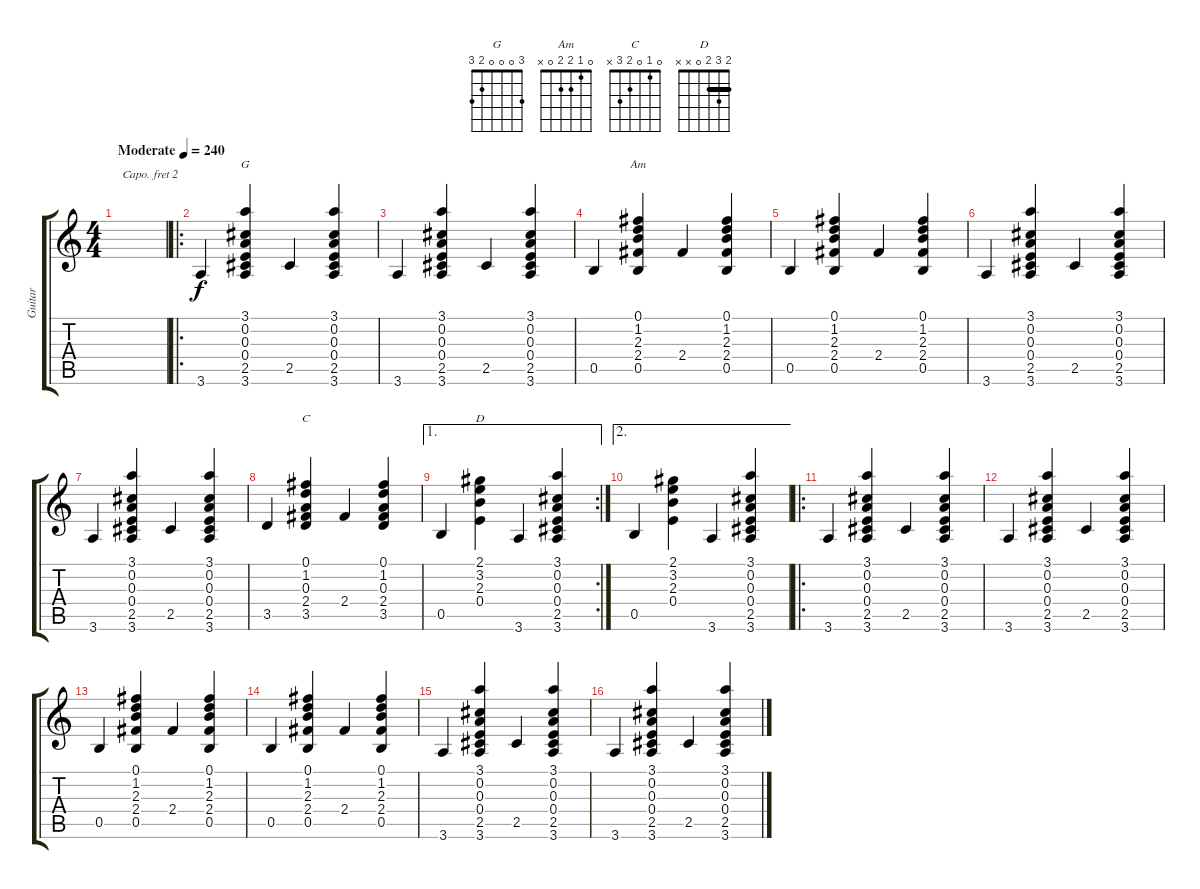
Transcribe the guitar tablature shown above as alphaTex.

\track ("Guitar" "Guitar") {instrument acousticguitarsteel}
\staff {score tabs}
\capo 2
\tuning (E4 B3 G3 D3 A2 E2) {hide}
\chord ("G" 3 0 0 0 2 3)
\chord ("Am" 0 1 2 2 0 x)
\chord ("C" 0 1 0 2 3 x)
\chord ("D" 2 3 2 0 x x) {barre 2}
\ts (4 4)
\tempo (240 "Moderate")
\clef g2
\ks c
|
\ro
3.6.4 (3.1 0.2 0.3 0.4 2.5 3.6).4{ch "G"} 2.5.4 (3.1 0.2 0.3 0.4 2.5 3.6).4 |
3.6.4 (3.1 0.2 0.3 0.4 2.5 3.6).4 2.5.4 (3.1 0.2 0.3 0.4 2.5 3.6).4 |
0.5.4 (0.1 1.2 2.3 2.4 0.5).4{ch "Am"} 2.4.4 (0.1 1.2 2.3 2.4 0.5).4 |
0.5.4 (0.1 1.2 2.3 2.4 0.5).4 2.4.4 (0.1 1.2 2.3 2.4 0.5).4 |
3.6.4 (3.1 0.2 0.3 0.4 2.5 3.6).4 2.5.4 (3.1 0.2 0.3 0.4 2.5 3.6).4 |
3.6.4 (3.1 0.2 0.3 0.4 2.5 3.6).4 2.5.4 (3.1 0.2 0.3 0.4 2.5 3.6).4 |
3.5.4 (0.1 1.2 0.3 2.4 3.5).4{ch "C"} 2.4.4 (0.1 1.2 0.3 2.4 3.5).4 |
\ae 1
\rc 2
0.5.4 (2.1 3.2 2.3 0.4).4{ch "D"} 3.6.4 (3.1 0.2 0.3 0.4 2.5 3.6).4 |
\ae 2
0.5.4 (2.1 3.2 2.3 0.4).4 3.6.4 (3.1 0.2 0.3 0.4 2.5 3.6).4 |
\ro
3.6.4 (3.1 0.2 0.3 0.4 2.5 3.6).4 2.5.4 (3.1 0.2 0.3 0.4 2.5 3.6).4 |
3.6.4 (3.1 0.2 0.3 0.4 2.5 3.6).4 2.5.4 (3.1 0.2 0.3 0.4 2.5 3.6).4 |
0.5.4 (0.1 1.2 2.3 2.4 0.5).4 2.4.4 (0.1 1.2 2.3 2.4 0.5).4 |
0.5.4 (0.1 1.2 2.3 2.4 0.5).4 2.4.4 (0.1 1.2 2.3 2.4 0.5).4 |
3.6.4 (3.1 0.2 0.3 0.4 2.5 3.6).4 2.5.4 (3.1 0.2 0.3 0.4 2.5 3.6).4 |
3.6.4 (3.1 0.2 0.3 0.4 2.5 3.6).4 2.5.4 (3.1 0.2 0.3 0.4 2.5 3.6).4
